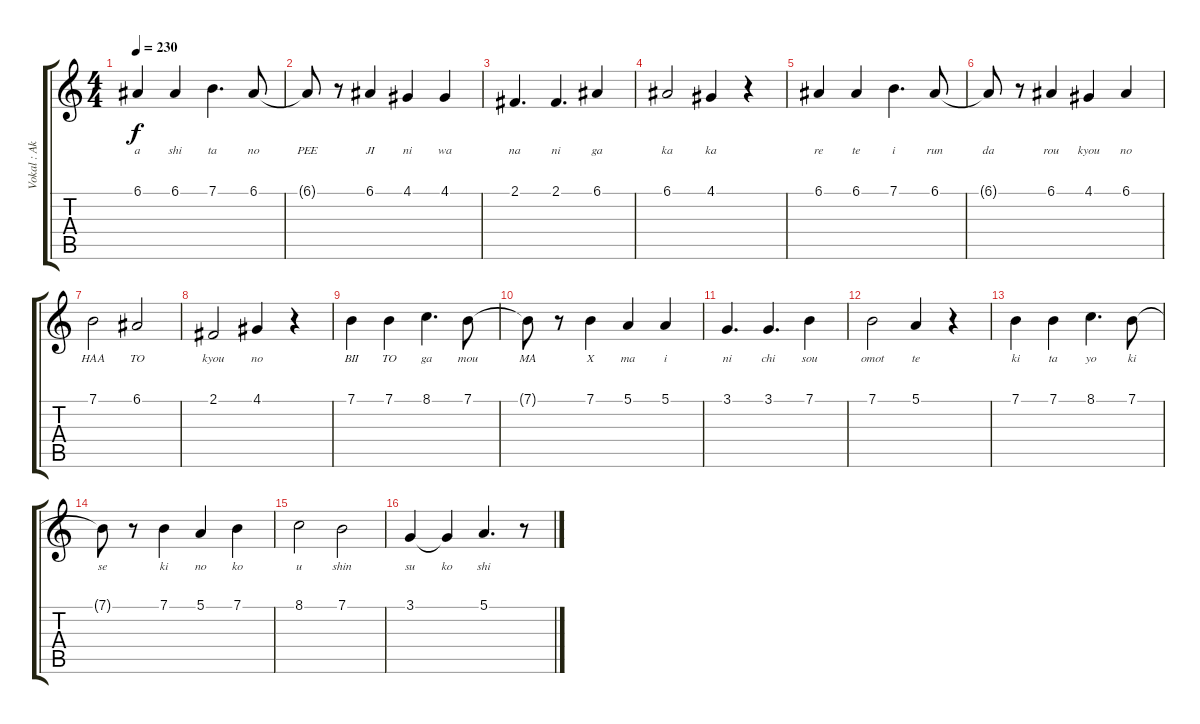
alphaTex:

\track ("Vokal : Akiyama Mio - Tan" "Vokal : Ak") {instrument clarinet}
\staff {score tabs}
\tuning (E4 B3 G3 D3 A2 E2) {hide}
\ts (4 4)
\tempo 230
\clef g2
\ks c
6.1.4{lyrics (0 "a") lyrics (1 "") lyrics (2 "") lyrics (3 "") lyrics (4 "") dy f} 6.1.4{lyrics (0 "shi") lyrics (1 "") lyrics (2 "") lyrics (3 "") lyrics (4 "")} 7.1.4{d lyrics (0 "ta") lyrics (1 "") lyrics (2 "") lyrics (3 "") lyrics (4 "")} 6.1.8{lyrics (0 "no") lyrics (1 "") lyrics (2 "") lyrics (3 "") lyrics (4 "")} |
6.1{t}.8{lyrics (0 "PEE") lyrics (1 "") lyrics (2 "") lyrics (3 "") lyrics (4 "")} r.8 6.1.4{lyrics (0 "JI") lyrics (1 "") lyrics (2 "") lyrics (3 "") lyrics (4 "")} 4.1.4{lyrics (0 "ni") lyrics (1 "") lyrics (2 "") lyrics (3 "") lyrics (4 "")} 4.1.4{lyrics (0 "wa") lyrics (1 "") lyrics (2 "") lyrics (3 "") lyrics (4 "")} |
2.1.4{d lyrics (0 "na") lyrics (1 "") lyrics (2 "") lyrics (3 "") lyrics (4 "")} 2.1.4{d lyrics (0 "ni") lyrics (1 "") lyrics (2 "") lyrics (3 "") lyrics (4 "")} 6.1.4{lyrics (0 "ga") lyrics (1 "") lyrics (2 "") lyrics (3 "") lyrics (4 "")} |
6.1.2{lyrics (0 "ka") lyrics (1 "") lyrics (2 "") lyrics (3 "") lyrics (4 "")} 4.1.4{lyrics (0 "ka") lyrics (1 "") lyrics (2 "") lyrics (3 "") lyrics (4 "")} r.4 |
6.1.4{lyrics (0 "re") lyrics (1 "") lyrics (2 "") lyrics (3 "") lyrics (4 "")} 6.1.4{lyrics (0 "te") lyrics (1 "") lyrics (2 "") lyrics (3 "") lyrics (4 "")} 7.1.4{d lyrics (0 "i") lyrics (1 "") lyrics (2 "") lyrics (3 "") lyrics (4 "")} 6.1.8{lyrics (0 "run") lyrics (1 "") lyrics (2 "") lyrics (3 "") lyrics (4 "")} |
6.1{t}.8{lyrics (0 "da") lyrics (1 "") lyrics (2 "") lyrics (3 "") lyrics (4 "")} r.8 6.1.4{lyrics (0 "rou") lyrics (1 "") lyrics (2 "") lyrics (3 "") lyrics (4 "")} 4.1.4{lyrics (0 "kyou") lyrics (1 "") lyrics (2 "") lyrics (3 "") lyrics (4 "")} 6.1.4{lyrics (0 "no") lyrics (1 "") lyrics (2 "") lyrics (3 "") lyrics (4 "")} |
7.1.2{lyrics (0 "HAA") lyrics (1 "") lyrics (2 "") lyrics (3 "") lyrics (4 "")} 6.1.2{lyrics (0 "TO") lyrics (1 "") lyrics (2 "") lyrics (3 "") lyrics (4 "")} |
2.1.2{lyrics (0 "kyou") lyrics (1 "") lyrics (2 "") lyrics (3 "") lyrics (4 "")} 4.1.4{lyrics (0 "no") lyrics (1 "") lyrics (2 "") lyrics (3 "") lyrics (4 "")} r.4 |
7.1.4{lyrics (0 "BII") lyrics (1 "") lyrics (2 "") lyrics (3 "") lyrics (4 "")} 7.1.4{lyrics (0 "TO") lyrics (1 "") lyrics (2 "") lyrics (3 "") lyrics (4 "")} 8.1.4{d lyrics (0 "ga") lyrics (1 "") lyrics (2 "") lyrics (3 "") lyrics (4 "")} 7.1.8{lyrics (0 "mou") lyrics (1 "") lyrics (2 "") lyrics (3 "") lyrics (4 "")} |
7.1{t}.8{lyrics (0 "MA") lyrics (1 "") lyrics (2 "") lyrics (3 "") lyrics (4 "")} r.8 7.1.4{lyrics (0 "X") lyrics (1 "") lyrics (2 "") lyrics (3 "") lyrics (4 "")} 5.1.4{lyrics (0 "ma") lyrics (1 "") lyrics (2 "") lyrics (3 "") lyrics (4 "")} 5.1.4{lyrics (0 "i") lyrics (1 "") lyrics (2 "") lyrics (3 "") lyrics (4 "")} |
3.1.4{d lyrics (0 "ni") lyrics (1 "") lyrics (2 "") lyrics (3 "") lyrics (4 "")} 3.1.4{d lyrics (0 "chi") lyrics (1 "") lyrics (2 "") lyrics (3 "") lyrics (4 "")} 7.1.4{lyrics (0 "sou") lyrics (1 "") lyrics (2 "") lyrics (3 "") lyrics (4 "")} |
7.1.2{lyrics (0 "omot") lyrics (1 "") lyrics (2 "") lyrics (3 "") lyrics (4 "")} 5.1.4{lyrics (0 "te") lyrics (1 "") lyrics (2 "") lyrics (3 "") lyrics (4 "")} r.4 |
7.1.4{lyrics (0 "ki") lyrics (1 "") lyrics (2 "") lyrics (3 "") lyrics (4 "")} 7.1.4{lyrics (0 "ta") lyrics (1 "") lyrics (2 "") lyrics (3 "") lyrics (4 "")} 8.1.4{d lyrics (0 "yo") lyrics (1 "") lyrics (2 "") lyrics (3 "") lyrics (4 "")} 7.1.8{lyrics (0 "ki") lyrics (1 "") lyrics (2 "") lyrics (3 "") lyrics (4 "")} |
7.1{t}.8{lyrics (0 "se") lyrics (1 "") lyrics (2 "") lyrics (3 "") lyrics (4 "")} r.8 7.1.4{lyrics (0 "ki") lyrics (1 "") lyrics (2 "") lyrics (3 "") lyrics (4 "")} 5.1.4{lyrics (0 "no") lyrics (1 "") lyrics (2 "") lyrics (3 "") lyrics (4 "")} 7.1.4{lyrics (0 "ko") lyrics (1 "") lyrics (2 "") lyrics (3 "") lyrics (4 "")} |
8.1.2{lyrics (0 "u") lyrics (1 "") lyrics (2 "") lyrics (3 "") lyrics (4 "")} 7.1.2{lyrics (0 "shin") lyrics (1 "") lyrics (2 "") lyrics (3 "") lyrics (4 "")} |
3.1.4{lyrics (0 "su") lyrics (1 "") lyrics (2 "") lyrics (3 "") lyrics (4 "")} 3.1{t}.4{lyrics (0 "ko") lyrics (1 "") lyrics (2 "") lyrics (3 "") lyrics (4 "")} 5.1.4{d lyrics (0 "shi") lyrics (1 "") lyrics (2 "") lyrics (3 "") lyrics (4 "")} r.8
